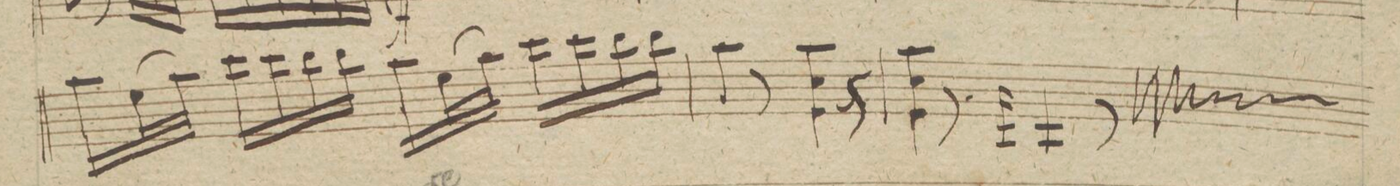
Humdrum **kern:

**kern	**dynam
*I"Violino 1mo	*
*clefG2	*
*k[f#c#g#]	*
*M6/8	*
16aa\LL	.
(32ee\L	.
32aa\JJJ)	.
16ccc#\LL	.
16ccc#\	.
16bb\	.
16bb\JJ	.
16aa\LL	.
(32ee\L	.
32aa\JJJ)	.
16ccc#\LL	.
16ccc#\	.
16bb\	.
16bb\JJ	.
=60	=60
4aa\	.
8r	.
4aa 4cc# 4e\	.
8r	.
=61	=61
8aa 8cc# 8e\	.
8.r	.
16A/	.
4A/	.
8r	.
==	==
*-	*-
